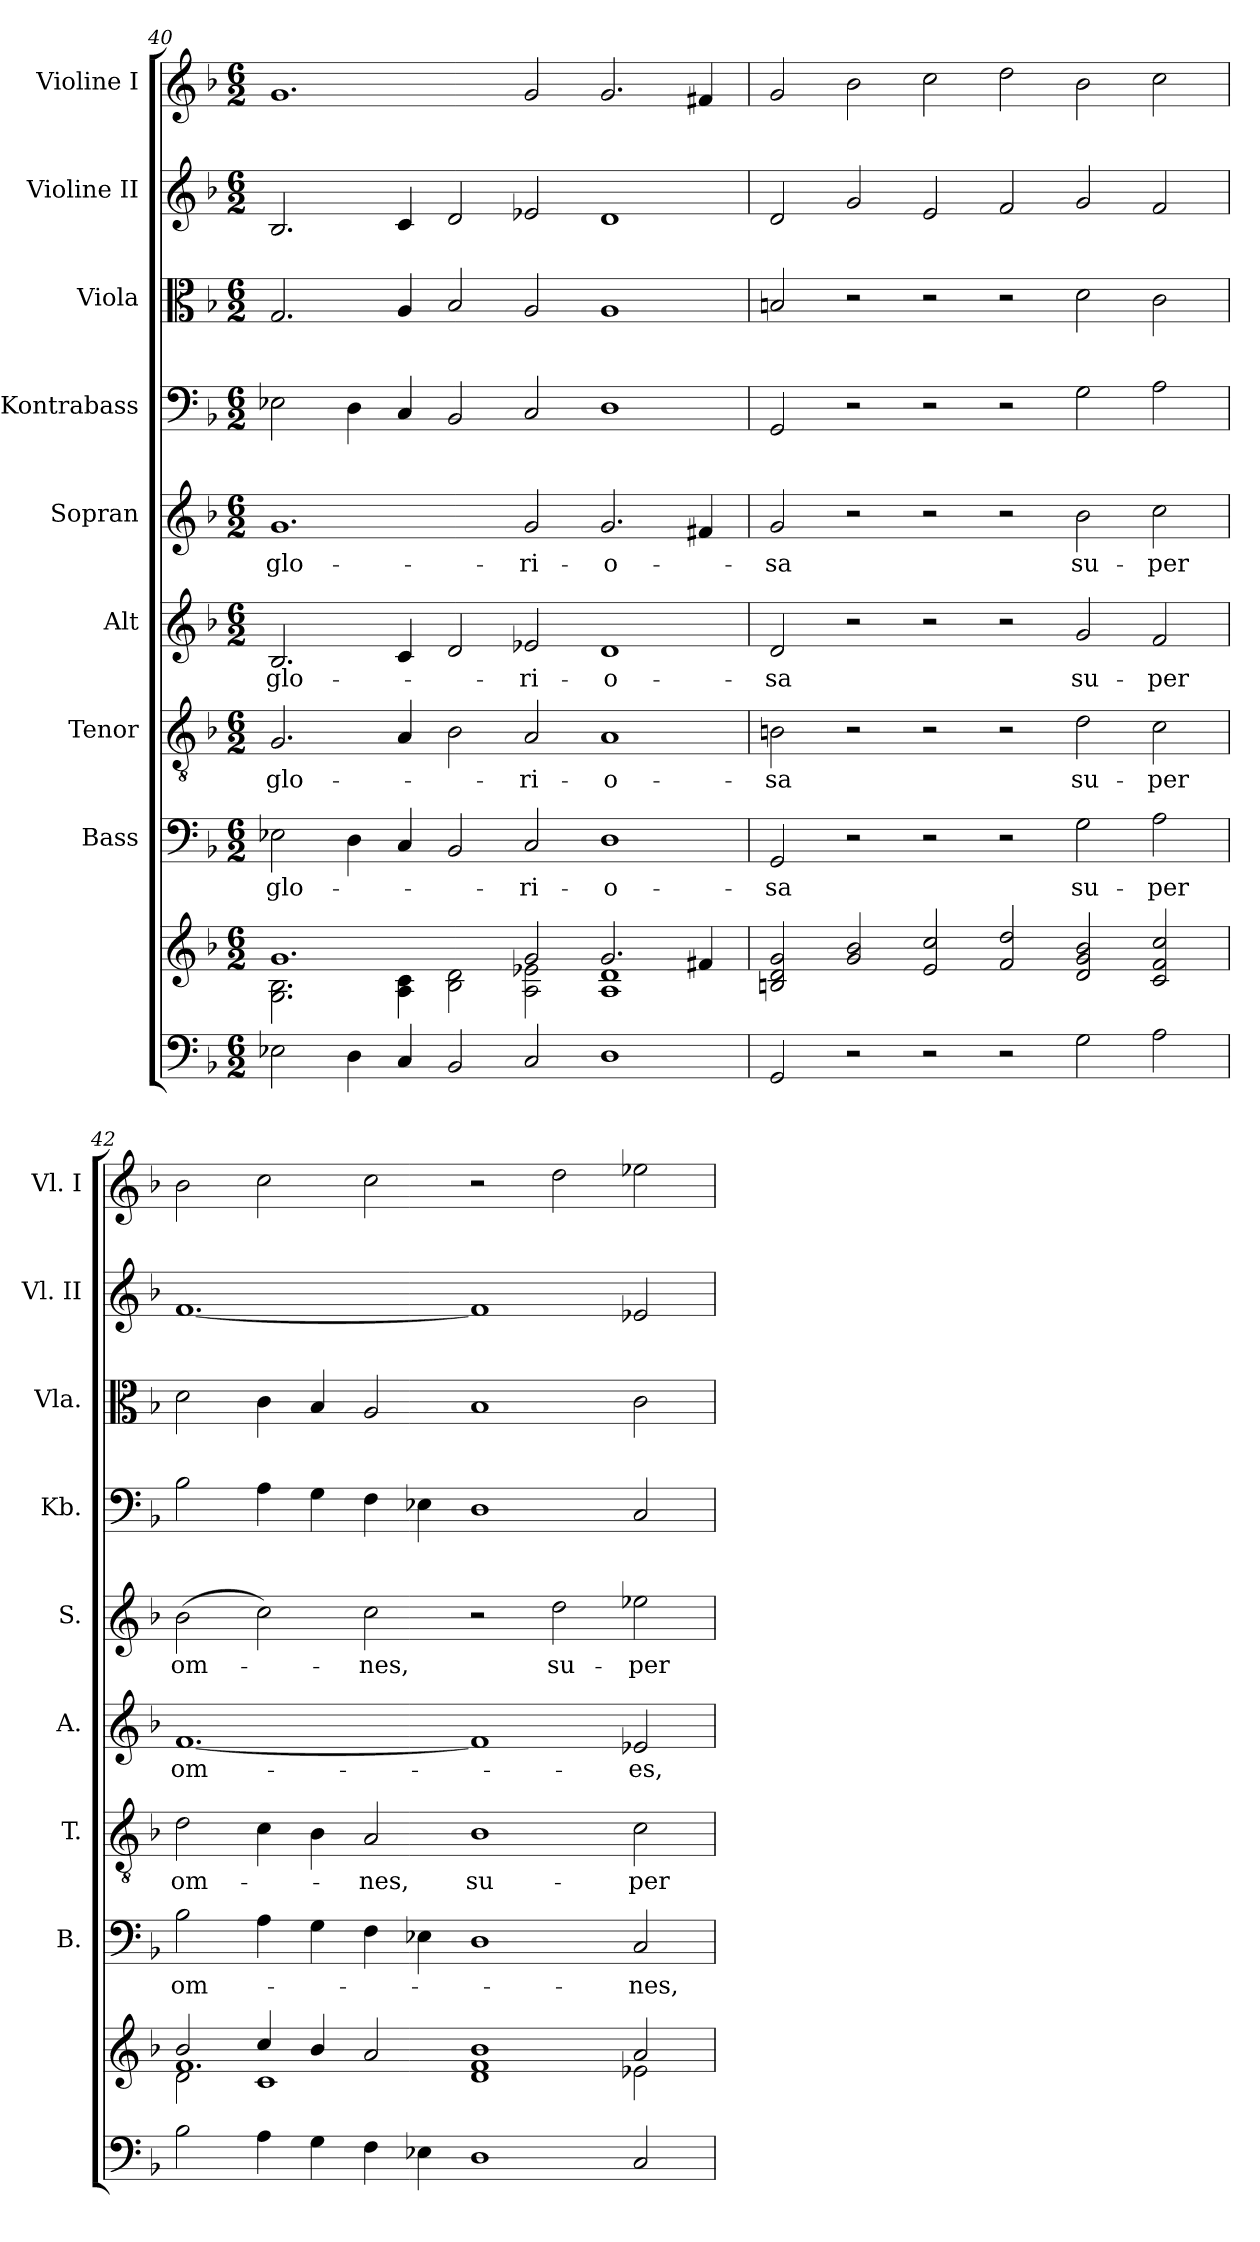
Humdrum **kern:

**kern	**kern	**kern	**text	**kern	**text	**kern	**text	**kern	**text	**kern	**kern	**kern	**kern
*part9	*part9	*part8	*part8	*part7	*part7	*part6	*part6	*part5	*part5	*part4	*part3	*part2	*part1
*staff10	*staff9	*staff8	*staff8	*staff7	*staff7	*staff6	*staff6	*staff5	*staff5	*staff4	*staff3	*staff2	*staff1
*	*	*I"Bass	*	*I"Tenor	*	*I"Alt	*	*I"Sopran	*	*I"Kontrabass	*I"Viola	*I"Violine II	*I"Violine I
*	*	*I'B.	*	*I'T.	*	*I'A.	*	*I'S.	*	*I'Kb.	*I'Vla.	*I'Vl. II	*I'Vl. I
*clefF4	*clefG2	*clefF4	*	*clefGv2	*	*clefG2	*	*clefG2	*	*clefF4	*clefC3	*clefG2	*clefG2
*	*	*	*	*	*	*	*	*	*	*ITrd7c12	*	*	*
*k[b-]	*k[b-]	*k[b-]	*	*k[b-]	*	*k[b-]	*	*k[b-]	*	*k[b-]	*k[b-]	*k[b-]	*k[b-]
*F:	*F:	*F:	*	*F:	*	*F:	*	*F:	*	*F:	*F:	*F:	*F:
*M6/2	*M6/2	*M6/2	*	*M6/2	*	*M6/2	*	*M6/2	*	*M6/2	*M6/2	*M6/2	*M6/2
=40	=40	=40	=40	=40	=40	=40	=40	=40	=40	=40	=40	=40	=40
*	*^	*	*	*	*	*	*	*	*	*	*	*	*
!	!	!	!	!LO:LY:b	!	!LO:LY:b	!	!LO:LY:b	!	!LO:LY:b	!	!	!	!
2E-X\	1.g	2.G\ 2.B-\	2E-X\	glo-	2.G/	glo-	2.B-/	glo-	1.g	glo-	2EE-X\	2.G/	2.B-/	1.g
4D\	.	.	4D\	.	.	.	.	.	.	.	4DD\	.	.	.
4C/	.	4A\ 4c\	4C/	.	4A/	.	4c/	.	.	.	4CC/	4A/	4c/	.
2BB-/	.	2B-\ 2d\	2BB-/	.	2B-\	.	2d/	.	.	.	2BBB-/	2B-/	2d/	.
!	!	!	!	!LO:LY:b	!	!LO:LY:b	!	!LO:LY:b	!	!LO:LY:b	!	!	!	!
2C/	2g/	2A\ 2e-X\	2C/	-ri-	2A/	-ri-	2e-X/	-ri-	2g/	-ri-	2CC/	2A/	2e-X/	2g/
!	!	!	!	!LO:LY:b	!	!LO:LY:b	!	!LO:LY:b	!	!LO:LY:b	!	!	!	!
1D	2.g/	1A 1d	1D	-o-	1A	-o-	1d	-o-	2.g/	-o-	1DD	1A	1d	2.g/
.	4f#X/	.	.	.	.	.	.	.	4f#X/	.	.	.	.	4f#X/
*	*v	*v	*	*	*	*	*	*	*	*	*	*	*	*
!!LO:PB:g=z
=41	=41	=41	=41	=41	=41	=41	=41	=41	=41	=41	=41	=41	=41
!	!	!	!LO:LY:b	!	!LO:LY:b	!	!LO:LY:b	!	!LO:LY:b	!	!	!	!
2GG/	2Bn/ 2d/ 2g/	2GG/	-sa	2Bn\	-sa	2d/	-sa	2g/	-sa	2GGG/	2Bn/	2d/	2g/
2r	2g/ 2b-/	2r	.	2r	.	2r	.	2r	.	2r	2r	2g/	2b-\
2r	2e/ 2cc/	2r	.	2r	.	2r	.	2r	.	2r	2r	2e/	2cc\
2r	2f/ 2dd/	2r	.	2r	.	2r	.	2r	.	2r	2r	2f/	2dd\
!	!	!	!LO:LY:b	!	!LO:LY:b	!	!LO:LY:b	!	!LO:LY:b	!	!	!	!
2G\	2d/ 2g/ 2b-/	2G\	su-	2d\	su-	2g/	su-	2b-\	su-	2GG\	2d\	2g/	2b-\
!	!	!	!LO:LY:b	!	!LO:LY:b	!	!LO:LY:b	!	!LO:LY:b	!	!	!	!
2A\	2c/ 2f/ 2cc/	2A\	-per	2c\	-per	2f/	-per	2cc\	-per	2AA\	2c\	2f/	2cc\
=42	=42	=42	=42	=42	=42	=42	=42	=42	=42	=42	=42	=42	=42
*	*^	*	*	*	*	*	*	*	*	*	*	*	*
*	*	*^	*	*	*	*	*	*	*	*	*	*	*	*
!	!	!	!	!	!LO:LY:b	!	!LO:LY:b	!	!LO:LY:b	!	!LO:LY:b	!	!	!	!
2B-\	2b-/	2d\	1.f	2B-\	om-	2d\	om-	[1.f	om-	(>2b-\	om-	2BB-\	2d\	[1.f	2b-\
4A\	4cc/	1c	.	4A\	.	4c\	.	.	.	2cc\)	.	4AA\	4c\	.	2cc\
4G\	4b-/	.	.	4G\	.	4B-\	.	.	.	.	.	4GG\	4B-/	.	.
!	!	!	!	!	!	!	!LO:LY:b	!	!	!	!LO:LY:b	!	!	!	!
4F\	2a/	.	.	4F\	.	2A/	-nes,	.	.	2cc\	-nes,	4FF\	2A/	.	2cc\
4E-X\	.	.	.	4E-X\	.	.	.	.	.	.	.	4EE-X\	.	.	.
!	!	!	!	!	!	!	!LO:LY:b	!	!	!	!	!	!	!	!
1D	1b-	1d 1f	1.ryy	1D	.	1B-	su-	1f]	.	2r	.	1DD	1B-	1f]	2r
!	!	!	!	!	!	!	!	!	!	!	!LO:LY:b	!	!	!	!
.	.	.	.	.	.	.	.	.	.	2dd\	su-	.	.	.	2dd\
!	!	!	!	!	!LO:LY:b	!	!LO:LY:b	!	!LO:LY:b	!	!LO:LY:b	!	!	!	!
2C/	2a/	2e-X\	.	2C/	-nes,	2c\	-per	2e-X/	-es,	2ee-X\	-per	2CC/	2c\	2e-X/	2ee-X\
*	*v	*v	*v	*	*	*	*	*	*	*	*	*	*	*	*
=	=	=	=	=	=	=	=	=	=	=	=	=	=
*-	*-	*-	*-	*-	*-	*-	*-	*-	*-	*-	*-	*-	*-
